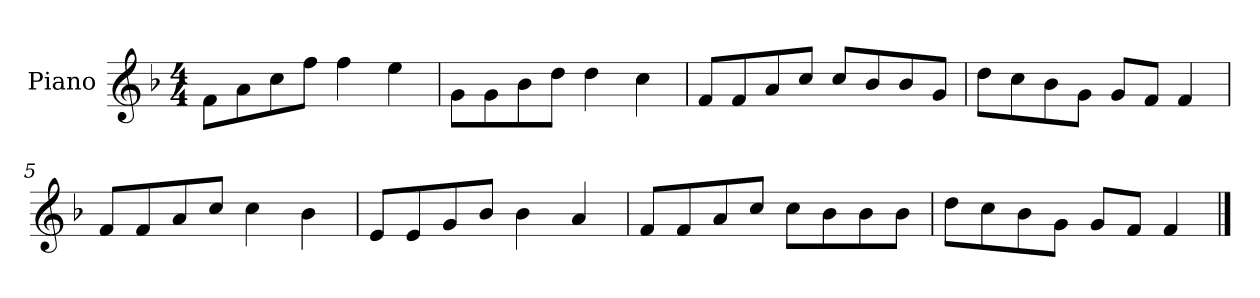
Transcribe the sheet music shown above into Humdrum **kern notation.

**kern
*part1
*staff1
*I"Piano
*I'P-no
*clefG2
*k[b-]
*M4/4
*MM90
=1
8f\L
8a\
8cc\
8ff\J
4ff\
4ee\
=2
8g\L
8g\
8b-\
8dd\J
4dd\
4cc\
=3
8f/L
8f/
8a/
8cc/J
8cc/L
8b-/
8b-/
8g/J
=4
8dd\L
8cc\
8b-\
8g\J
8g/L
8f/J
4f/
=5
8f/L
8f/
8a/
8cc/J
4cc\
4b-\
=6
8e/L
8e/
8g/
8b-/J
4b-\
4a/
!!LO:LB:g=z
=7
8f/L
8f/
8a/
8cc/J
8cc\L
8b-\
8b-\
8b-\J
=8
8dd\L
8cc\
8b-\
8g\J
8g/L
8f/J
4f/
==
*-
